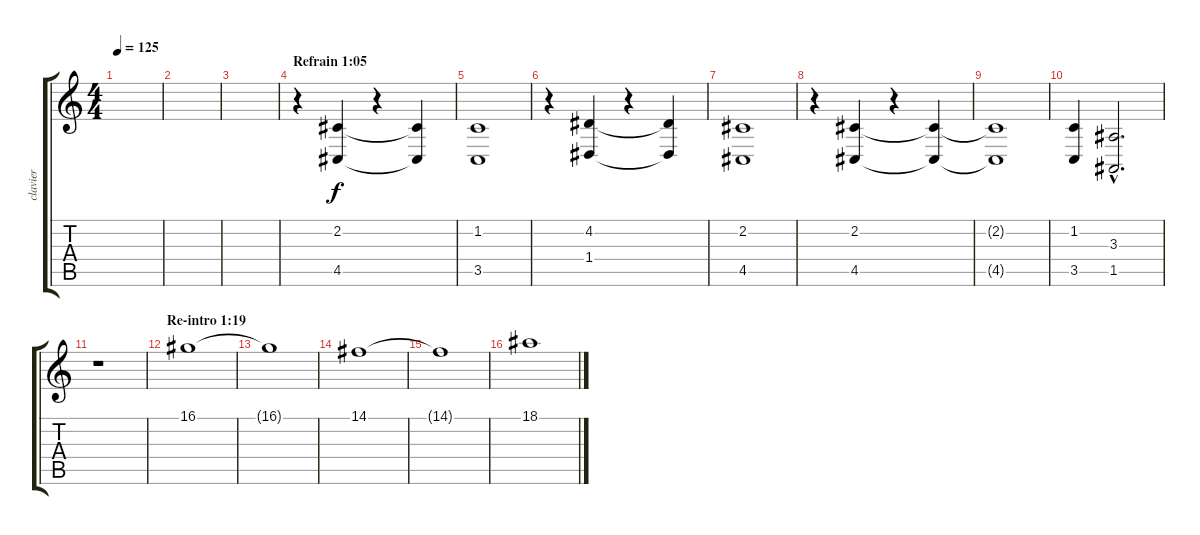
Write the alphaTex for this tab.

\track ("clavier" "clavier") {instrument stringensemble1}
\staff {score tabs}
\tuning (E4 B3 G3 D3 A2 E2) {hide}
\ts (4 4)
\tempo 125
\clef g2
\ks c
|
|
|
\section ("" "Refrain 1:05")
r.4 (2.2 4.5).4{volume 10 instrument stringensemble2} r.4 (2.2{t} 4.5{t}).4 |
(1.2 3.5).1 |
r.4 (4.2 1.4).4 r.4 (4.2{t} 1.4{t}).4 |
(2.2 4.5).1 |
r.4 (2.2 4.5).4 r.4 (2.2{t} 4.5{t}).4 |
(2.2{t} 4.5{t}).1 |
(1.2 3.5).4 (3.3{hac} 1.5{hac}).2{d} |
r.1 |
\section ("" "Re-intro 1:19")
16.1.1{volume 7 instrument stringensemble2} |
16.1{t}.1 |
14.1.1 |
14.1{t}.1 |
18.1.1
